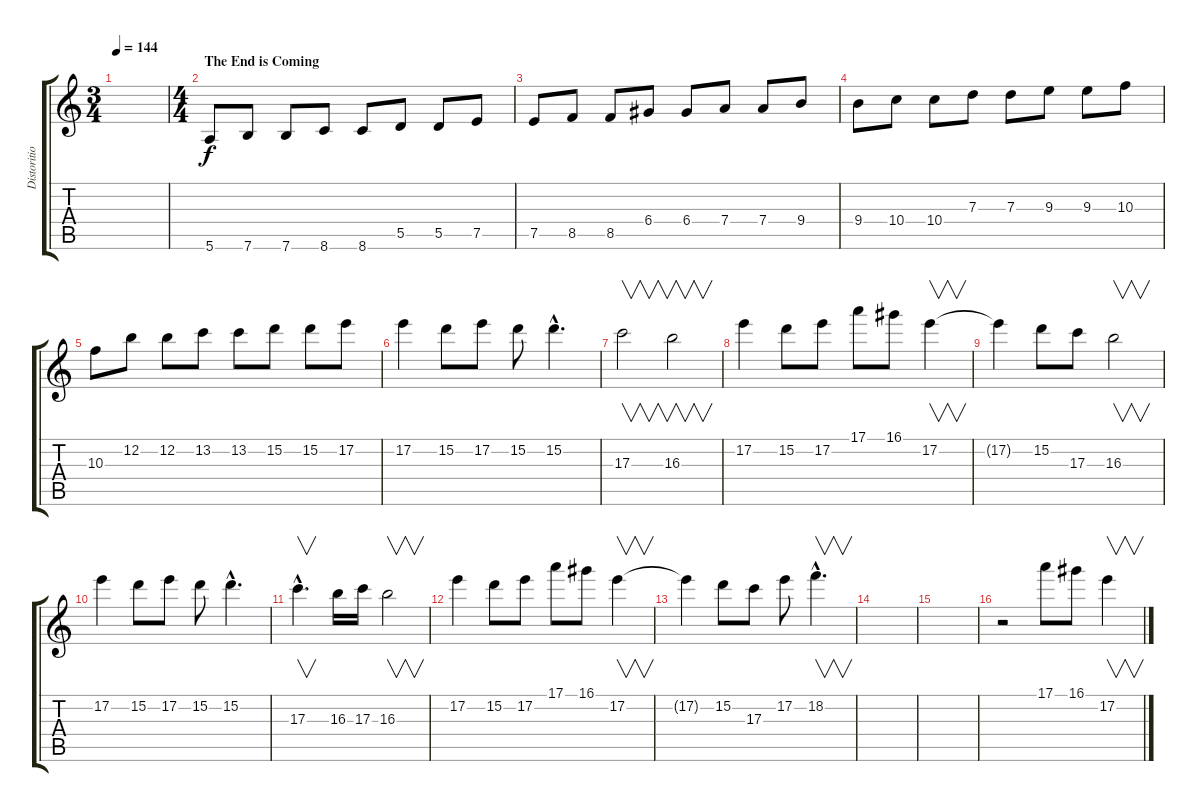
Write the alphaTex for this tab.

\track ("Distorition Guitar" "Distoritio") {instrument distortionguitar}
\staff {score tabs}
\tuning (E4 B3 G3 D3 A2 E2) {hide}
\ts (3 4)
\tempo 144
\clef g2
\ks c
|
\ts (4 4)
\section ("" "The End is Coming")
5.6.8 7.6.8 7.6.8 8.6.8 8.6.8 5.5.8 5.5.8 7.5.8 |
7.5.8 8.5.8 8.5.8 6.4.8 6.4.8 7.4.8 7.4.8 9.4.8 |
9.4.8 10.4.8 10.4.8 7.3.8 7.3.8 9.3.8 9.3.8 10.3.8 |
10.3.8 12.2.8 12.2.8 13.2.8 13.2.8 15.2.8 15.2.8 17.2.8 |
17.2.4 15.2.8 17.2.8 15.2.8 15.2{hac}.4{d} |
17.3.2{v} 16.3.2{v} |
17.2.4 15.2.8 17.2.8 17.1.8 16.1.8 17.2.4{v} |
17.2{t}.4 15.2.8 17.3.8 16.3.2{v} |
17.2.4 15.2.8 17.2.8 15.2.8 15.2{hac}.4{d} |
17.3{hac}.4{v d} 16.3.16 17.3.16 16.3.2{v} |
17.2.4 15.2.8 17.2.8 17.1.8 16.1.8 17.2.4{v} |
17.2{t}.4 15.2.8 17.3.8 17.2.8 18.2{hac}.4{v d} |
|
|
r.2 17.1.8 16.1.8 17.2.4{v}
